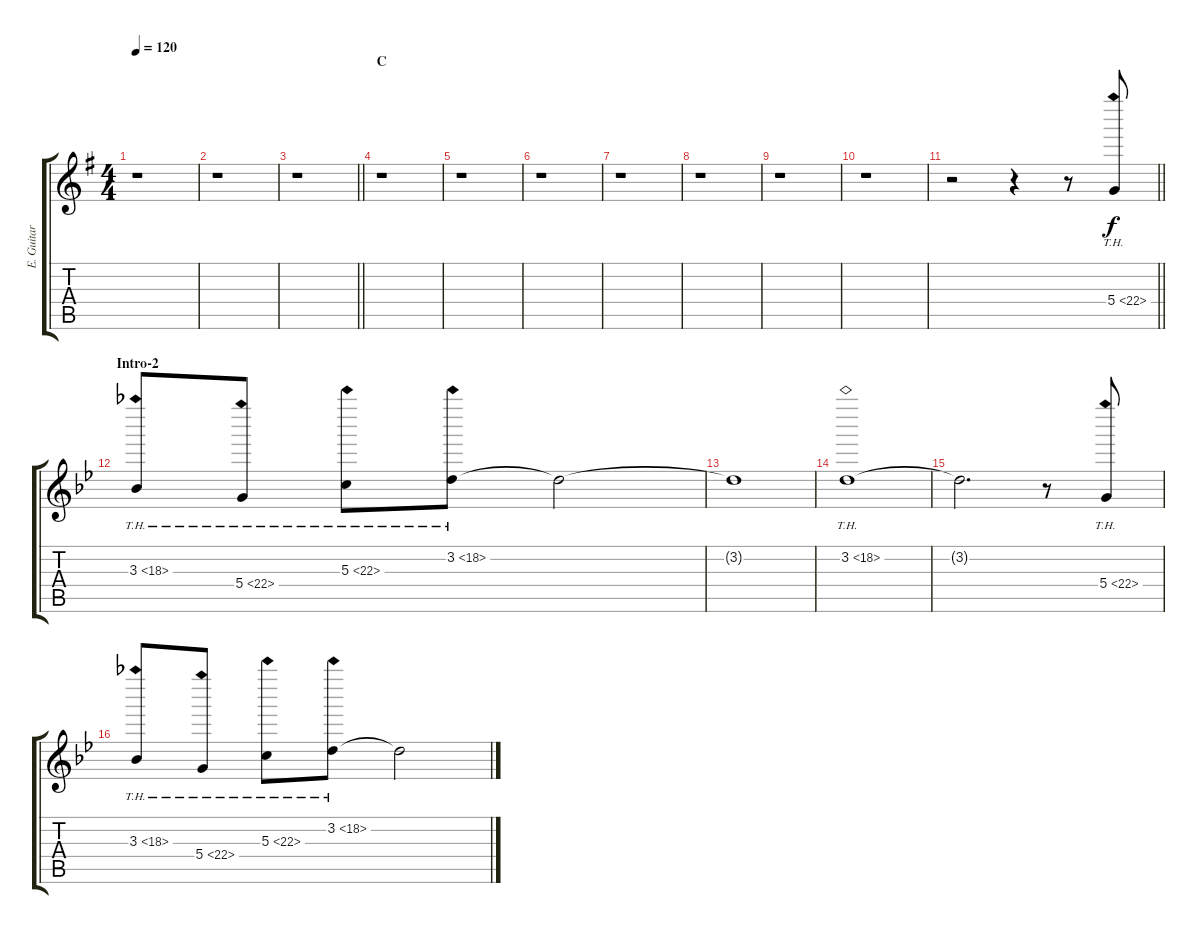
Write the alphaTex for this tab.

\track ("E. Guitar I" "E. Guitar ") {instrument electricguitarclean}
\staff {score tabs}
\tuning (E4 B3 G3 D3 A2 E2) {hide}
\ts (4 4)
\tempo 120
\clef g2
\ks g
r.1{dy f} |
r.1 |
\barLineRight lightlight
r.1 |
\section ("" "C")
r.1 |
r.1 |
r.1 |
r.1 |
r.1 |
r.1 |
r.1 |
\barLineRight lightlight
r.2 r.4 r.8 5.4{th 17}.8 |
\section ("" "Intro-2")
\ks bb
3.3{th 15}.8 5.4{th 17}.8 5.3{th 17}.8 3.2{th 15}.8 3.2{t}.2 |
3.2{t}.1 |
3.2{th 15}.1 |
3.2{t}.2{d} r.8 5.4{th 17}.8 |
3.3{th 15}.8 5.4{th 17}.8 5.3{th 17}.8 3.2{th 15}.8 3.2{t}.2
